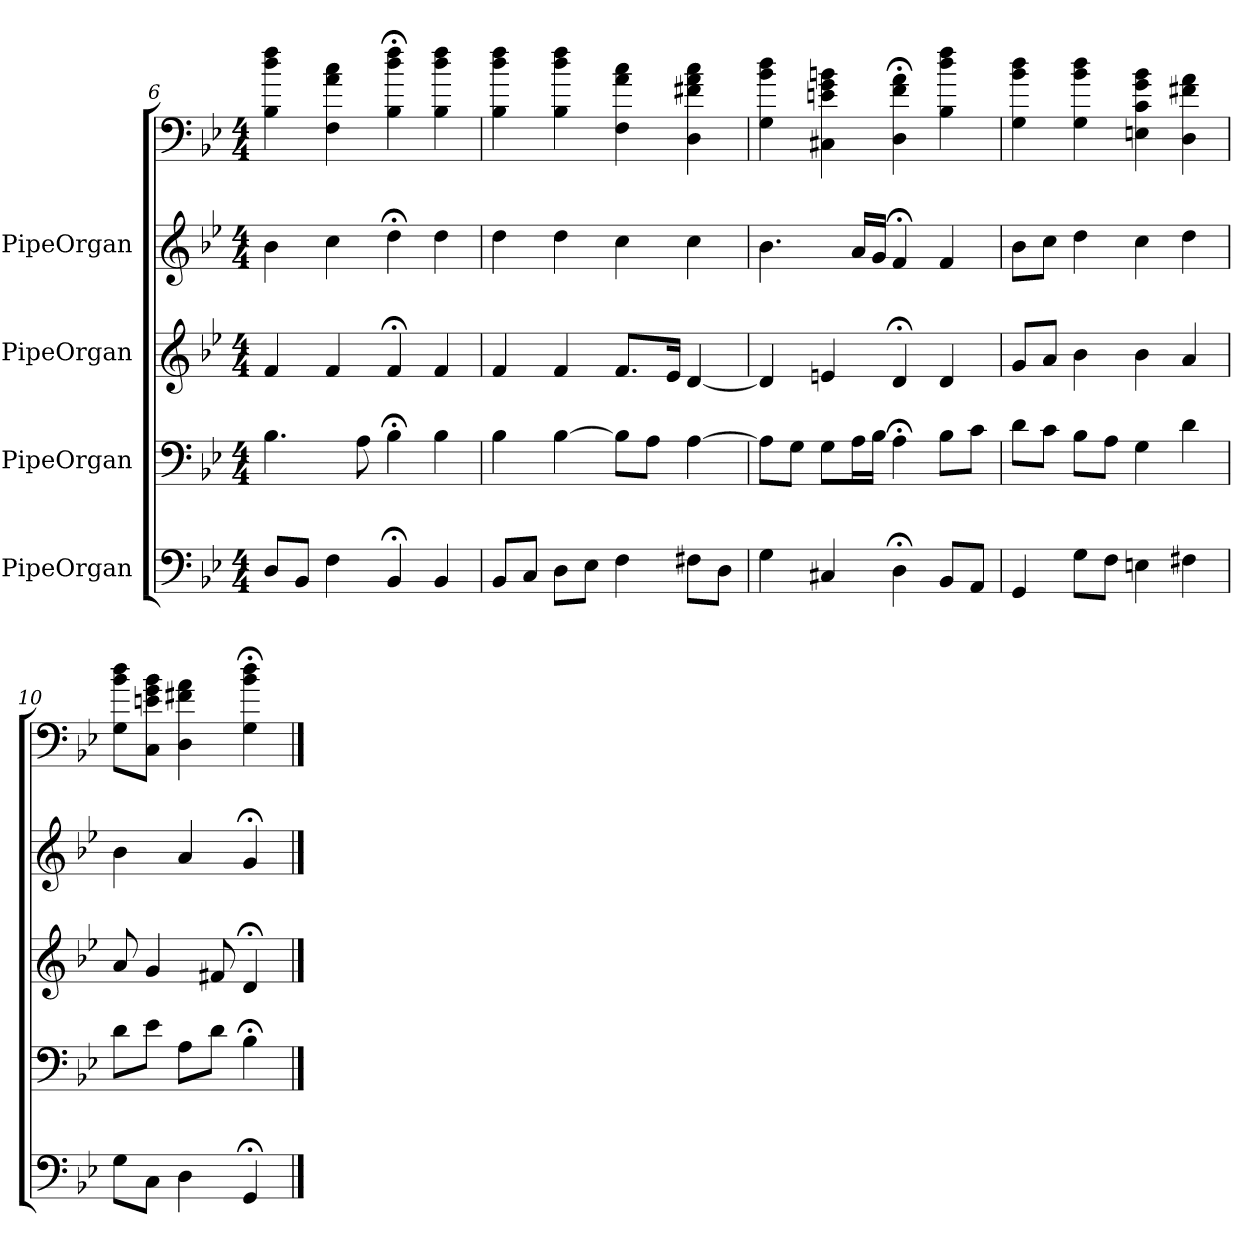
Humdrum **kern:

**kern	**kern	**kern	**kern	**kern
*part5	*part4	*part3	*part2	*part1
*staff5	*staff4	*staff3	*staff2	*staff1
*I"PipeOrgan	*I"PipeOrgan	*I"PipeOrgan	*I"PipeOrgan	*
*clefF4	*clefF4	*clefG2	*clefG2	*
*k[b-e-]	*k[b-e-]	*k[b-e-]	*k[b-e-]	*k[b-e-]
*g:	*g:	*g:	*g:	*g:
*M4/4	*M4/4	*M4/4	*M4/4	*M4/4
=6	=6	=6	=6	=6
8D/L	4.B-	4f	4b-	4B- 4dd 4ff
8BB-/J	.	.	.	.
4F	.	4f	4cc	4F 4a 4cc
.	8A	.	.	.
4BB-;<	4B-;<	4f;<	4dd;<	4B-;< 4dd;< 4ff;<
4BB-	4B-	4f	4dd	4B- 4dd 4ff
=7	=7	=7	=7	=7
8BB-/L	4B-	4f	4dd	4B- 4dd 4ff
8C/J	.	.	.	.
8D\L	[4B-	4f	4dd	4B- 4dd 4ff
8E-\J	.	.	.	.
4F	8B-\L]	8.f/L	4cc	4F 4a 4cc
.	8A\J	.	.	.
.	.	16e-/Jk	.	.
8F#X\L	[4A	[4d	4cc	4D 4f#X 4a 4cc
8D\J	.	.	.	.
=8	=8	=8	=8	=8
4G	8A\L]	4d]	4.b-	4G 4b- 4dd
.	8G\J	.	.	.
4C#X	8G\L	4en	.	4C#X 4en 4g 4bn
.	16A\L	.	16a/LL	.
.	16B-\JJ	.	16g/JJ	.
4D;<	4A;<	4d;<	4f;<	4D;< 4f;< 4a;<
8BB-/L	8B-\L	4d	4f	4B- 4dd 4ff
8AA/J	8c\J	.	.	.
=9	=9	=9	=9	=9
4GG	8d\L	8g/L	8b-\L	4G 4b- 4dd
.	8c\J	8a/J	8cc\J	.
8G\L	8B-\L	4b-	4dd	4G 4b- 4dd
8F\J	8A\J	.	.	.
4En	4G	4b-	4cc	4En 4c 4g 4b-
4F#X	4d	4a	4dd	4D 4f#X 4a
=10	=10	=10	=10	=10
8G\L	8d\L	8a	4b-	8G 8b- 8ddL
8C\J	8e-\J	4g	.	8C 8en 8g 8b-J
4D	8A\L	.	4a	4D 4f#X 4a
.	8d\J	8f#X	.	.
4GG;<	4B-;<	4d;<	4g;<	4G;< 4b-;< 4dd;<
==	==	==	==	==
*-	*-	*-	*-	*-
